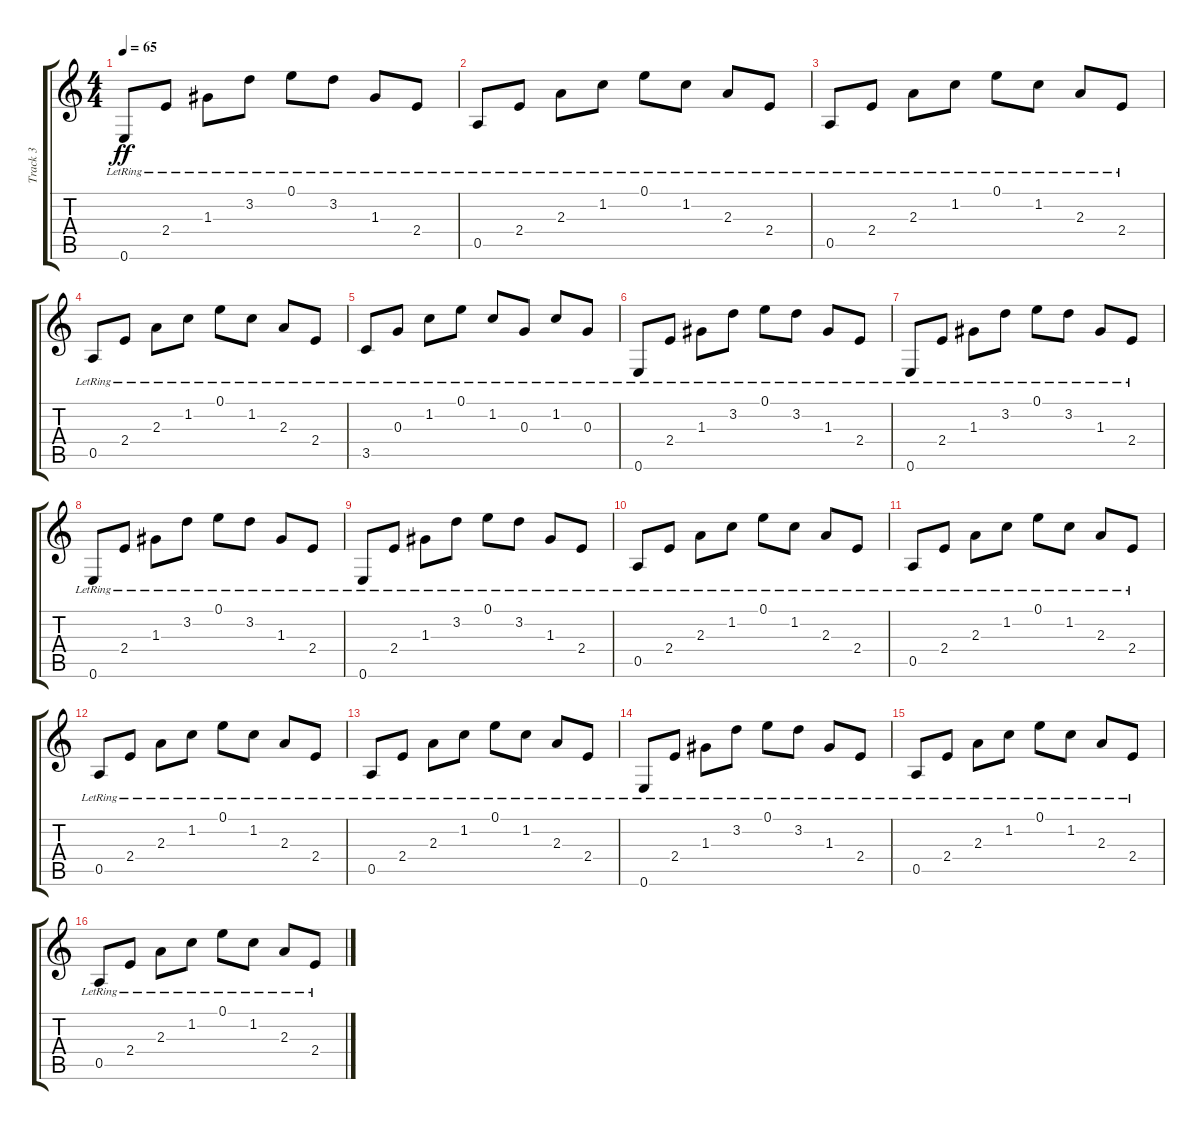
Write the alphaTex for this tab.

\track ("Track 3" "Track 3") {instrument acousticguitarnylon}
\staff {score tabs}
\tuning (E4 B3 G3 D3 A2 E2) {hide}
\ts (4 4)
\tempo 65
\clef g2
\ks c
0.6{lr}.8{dy ff} 2.4{lr}.8 1.3{lr}.8 3.2{lr}.8 0.1{lr}.8 3.2{lr}.8 1.3{lr}.8 2.4{lr}.8 |
0.5{lr}.8 2.4{lr}.8 2.3{lr}.8 1.2{lr}.8 0.1{lr}.8 1.2{lr}.8 2.3{lr}.8 2.4{lr}.8 |
0.5{lr}.8 2.4{lr}.8 2.3{lr}.8 1.2{lr}.8 0.1{lr}.8 1.2{lr}.8 2.3{lr}.8 2.4{lr}.8 |
0.5{lr}.8 2.4{lr}.8 2.3{lr}.8 1.2{lr}.8 0.1{lr}.8 1.2{lr}.8 2.3{lr}.8 2.4{lr}.8 |
3.5{lr}.8 0.3{lr}.8 1.2{lr}.8 0.1{lr}.8 1.2{lr}.8 0.3{lr}.8 1.2{lr}.8 0.3{lr}.8 |
0.6{lr}.8 2.4{lr}.8 1.3{lr}.8 3.2{lr}.8 0.1{lr}.8 3.2{lr}.8 1.3{lr}.8 2.4{lr}.8 |
0.6{lr}.8 2.4{lr}.8 1.3{lr}.8 3.2{lr}.8 0.1{lr}.8 3.2{lr}.8 1.3{lr}.8 2.4{lr}.8 |
0.6{lr}.8 2.4{lr}.8 1.3{lr}.8 3.2{lr}.8 0.1{lr}.8 3.2{lr}.8 1.3{lr}.8 2.4{lr}.8 |
0.6{lr}.8 2.4{lr}.8 1.3{lr}.8 3.2{lr}.8 0.1{lr}.8 3.2{lr}.8 1.3{lr}.8 2.4{lr}.8 |
0.5{lr}.8 2.4{lr}.8 2.3{lr}.8 1.2{lr}.8 0.1{lr}.8 1.2{lr}.8 2.3{lr}.8 2.4{lr}.8 |
0.5{lr}.8 2.4{lr}.8 2.3{lr}.8 1.2{lr}.8 0.1{lr}.8 1.2{lr}.8 2.3{lr}.8 2.4{lr}.8 |
0.5{lr}.8 2.4{lr}.8 2.3{lr}.8 1.2{lr}.8 0.1{lr}.8 1.2{lr}.8 2.3{lr}.8 2.4{lr}.8 |
0.5{lr}.8 2.4{lr}.8 2.3{lr}.8 1.2{lr}.8 0.1{lr}.8 1.2{lr}.8 2.3{lr}.8 2.4{lr}.8 |
0.6{lr}.8 2.4{lr}.8 1.3{lr}.8 3.2{lr}.8 0.1{lr}.8 3.2{lr}.8 1.3{lr}.8 2.4{lr}.8 |
0.5{lr}.8 2.4{lr}.8 2.3{lr}.8 1.2{lr}.8 0.1{lr}.8 1.2{lr}.8 2.3{lr}.8 2.4{lr}.8 |
0.5{lr}.8 2.4{lr}.8 2.3{lr}.8 1.2{lr}.8 0.1{lr}.8 1.2{lr}.8 2.3{lr}.8 2.4{lr}.8
